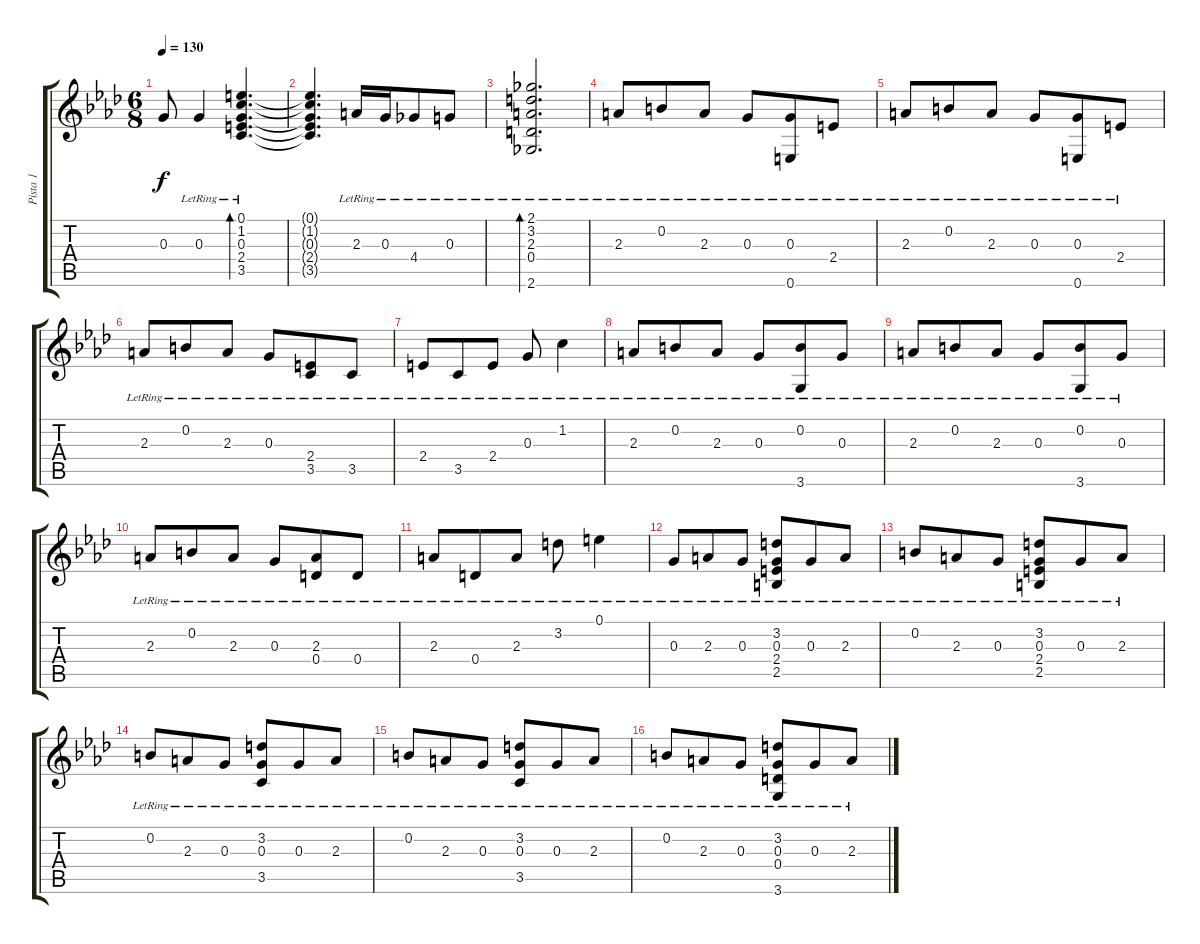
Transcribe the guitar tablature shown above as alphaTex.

\track ("Pista 1" "Pista 1") {instrument acousticguitarsteel}
\staff {score tabs}
\tuning (E4 B3 G3 D3 A2 E2) {hide}
\ts (6 8)
\tempo 130
\clef g2
\ks ab
0.3{t}.8{dy f} 0.3{lr}.4 (0.1{lr} 1.2{lr} 0.3{lr} 2.4{lr} 3.5{lr}).4{d bd 60} |
(0.1{t} 1.2{t} 0.3{t} 2.4{t} 3.5{t}).4{d} 2.3{lr}.16 0.3{lr}.16 4.4{lr}.8 0.3{lr}.8 |
(2.1{lr} 3.2{lr} 2.3{lr} 0.4{lr} 2.6{lr}).2{d bd 60} |
2.3{lr}.8 0.2{lr}.8 2.3{lr}.8 0.3{lr}.8 (0.3{lr} 0.6{lr}).8 2.4{lr}.8 |
2.3{lr}.8 0.2{lr}.8 2.3{lr}.8 0.3{lr}.8 (0.3{lr} 0.6{lr}).8 2.4{lr}.8 |
2.3{lr}.8 0.2{lr}.8 2.3{lr}.8 0.3{lr}.8 (2.4{lr} 3.5{lr}).8 3.5{lr}.8 |
2.4{lr}.8 3.5{lr}.8 2.4{lr}.8 0.3{lr}.8 1.2{lr}.4 |
2.3{lr}.8 0.2{lr}.8 2.3{lr}.8 0.3{lr}.8 (0.2{lr} 3.6{lr}).8 0.3{lr}.8 |
2.3{lr}.8 0.2{lr}.8 2.3{lr}.8 0.3{lr}.8 (0.2{lr} 3.6{lr}).8 0.3{lr}.8 |
2.3{lr}.8 0.2{lr}.8 2.3{lr}.8 0.3{lr}.8 (2.3{lr} 0.4{lr}).8 0.4{lr}.8 |
2.3{lr}.8 0.4{lr}.8 2.3{lr}.8 3.2{lr}.8 0.1{lr}.4 |
0.3{lr}.8 2.3{lr}.8 0.3{lr}.8 (3.2{lr} 0.3{lr} 2.4{lr} 2.5{lr}).8 0.3{lr}.8 2.3{lr}.8 |
0.2{lr}.8 2.3{lr}.8 0.3{lr}.8 (3.2{lr} 0.3{lr} 2.4{lr} 2.5{lr}).8 0.3{lr}.8 2.3{lr}.8 |
0.2{lr}.8 2.3{lr}.8 0.3{lr}.8 (3.2{lr} 0.3{lr} 3.5{lr}).8 0.3{lr}.8 2.3{lr}.8 |
0.2{lr}.8 2.3{lr}.8 0.3{lr}.8 (3.2{lr} 0.3{lr} 3.5{lr}).8 0.3{lr}.8 2.3{lr}.8 |
0.2{lr}.8 2.3{lr}.8 0.3{lr}.8 (3.2{lr} 0.3{lr} 0.4{lr} 3.6{lr}).8 0.3{lr}.8 2.3{lr}.8
